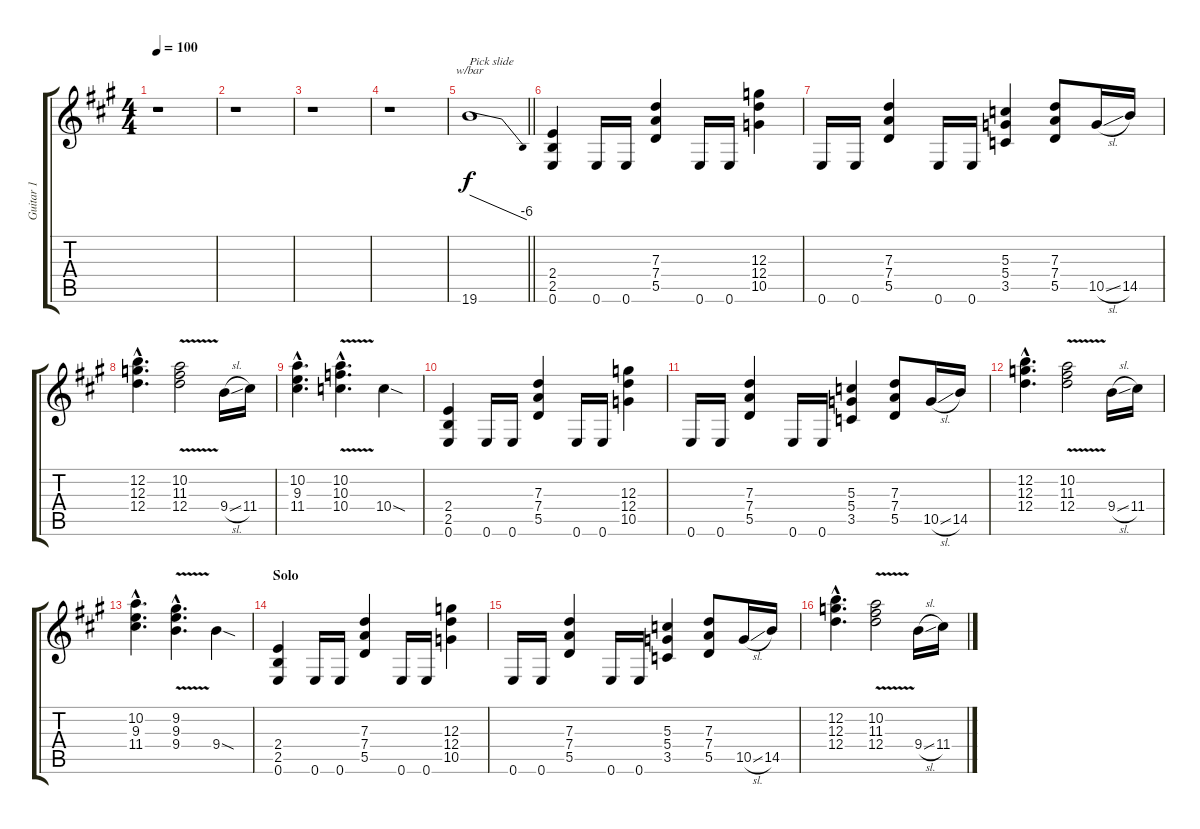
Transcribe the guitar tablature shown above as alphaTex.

\track ("Guitar 1" "Guitar 1") {instrument distortionguitar}
\staff {score tabs}
\tuning (E4 B3 G3 D3 A2 E2) {hide}
\ts (4 4)
\tempo 100
\clef g2
\ks f#minor
r.1{dy f} |
r.1 |
r.1 |
r.1 |
\barLineRight lightlight
19.6.1{tbe (dive default 0 0 60 -24) txt "Pick slide" volume 15} |
(2.4 2.5 0.6).4 0.6.16 0.6.16 (7.3 7.4 5.5).4 0.6.16 0.6.16 (12.3 12.4 10.5).4 |
0.6.16 0.6.16 (7.3 7.4 5.5).4 0.6.16 0.6.16 (5.3 5.4 3.5).4 (7.3 7.4 5.5).8 10.5{sl}.16 14.5.16 |
(12.2{hac} 12.3{hac} 12.4{hac}).4{d} (10.2{v} 11.3{v} 12.4{v}).2 9.4{sl}.16 11.4.16 |
(10.2{hac} 9.3{hac} 11.4{hac}).4{d} (10.2{v hac} 10.3{v hac} 10.4{v hac}).4{d} 10.4{sod}.4 |
(2.4 2.5 0.6).4 0.6.16 0.6.16 (7.3 7.4 5.5).4 0.6.16 0.6.16 (12.3 12.4 10.5).4 |
0.6.16 0.6.16 (7.3 7.4 5.5).4 0.6.16 0.6.16 (5.3 5.4 3.5).4 (7.3 7.4 5.5).8 10.5{sl}.16 14.5.16 |
(12.2{hac} 12.3{hac} 12.4{hac}).4{d} (10.2{v} 11.3{v} 12.4{v}).2 9.4{sl}.16 11.4.16 |
(10.2{hac} 9.3{hac} 11.4{hac}).4{d} (9.2{v hac} 9.3{v hac} 9.4{v hac}).4{d} 9.4{sod}.4 |
\section ("" "Solo")
(2.4 2.5 0.6).4 0.6.16 0.6.16 (7.3 7.4 5.5).4 0.6.16 0.6.16 (12.3 12.4 10.5).4 |
0.6.16 0.6.16 (7.3 7.4 5.5).4 0.6.16 0.6.16 (5.3 5.4 3.5).4 (7.3 7.4 5.5).8 10.5{sl}.16 14.5.16 |
(12.2{hac} 12.3{hac} 12.4{hac}).4{d} (10.2{v} 11.3{v} 12.4{v}).2 9.4{sl}.16 11.4.16
